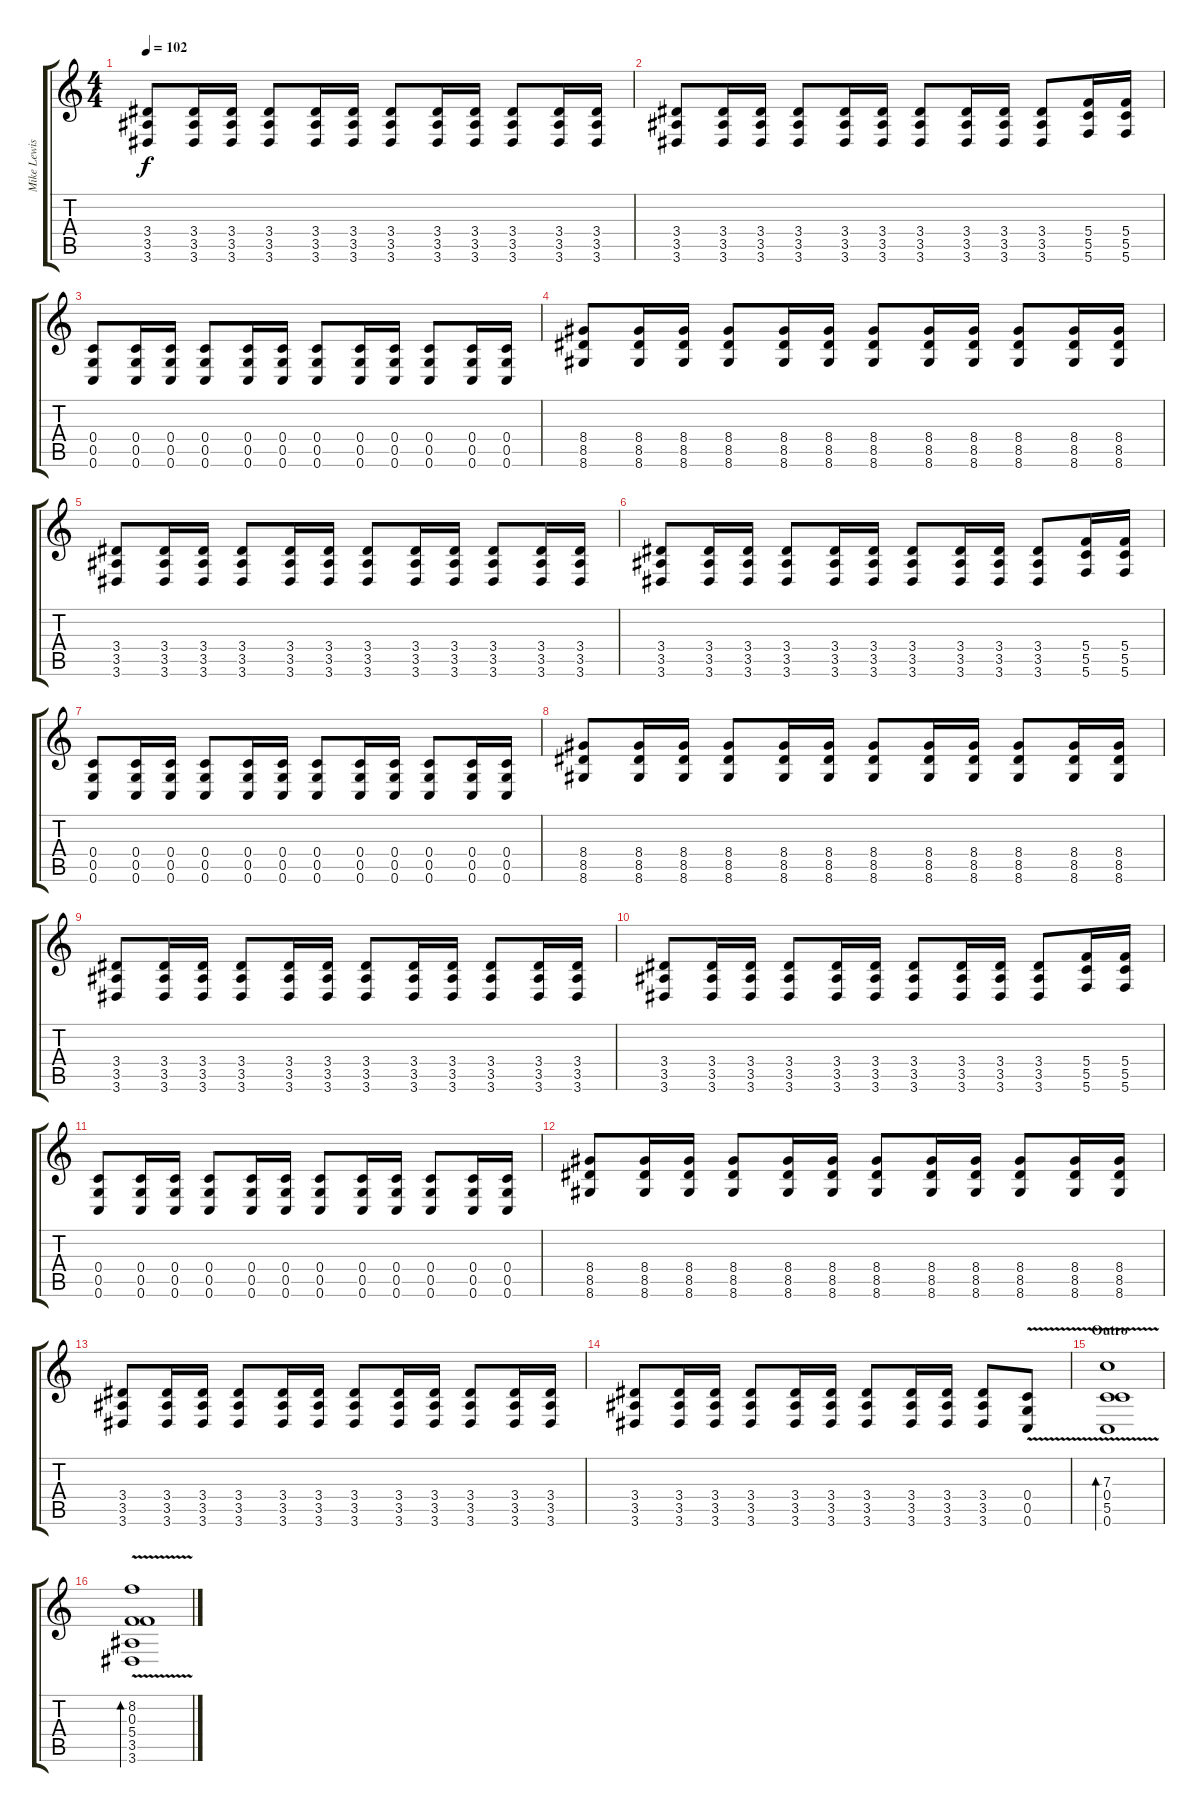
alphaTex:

\track ("Mike Lewis - Rythm Guitar" "Mike Lewis") {instrument distortionguitar}
\staff {score tabs}
\tuning (D4 A3 F3 C3 G2 C2) {hide}
\ts (4 4)
\tempo 102
\clef g2
\ks c
(3.4 3.5 3.6).8{dy f} (3.4 3.5 3.6).16 (3.4 3.5 3.6).16 (3.4 3.5 3.6).8 (3.4 3.5 3.6).16 (3.4 3.5 3.6).16 (3.4 3.5 3.6).8 (3.4 3.5 3.6).16 (3.4 3.5 3.6).16 (3.4 3.5 3.6).8 (3.4 3.5 3.6).16 (3.4 3.5 3.6).16 |
(3.4 3.5 3.6).8 (3.4 3.5 3.6).16 (3.4 3.5 3.6).16 (3.4 3.5 3.6).8 (3.4 3.5 3.6).16 (3.4 3.5 3.6).16 (3.4 3.5 3.6).8 (3.4 3.5 3.6).16 (3.4 3.5 3.6).16 (3.4 3.5 3.6).8 (5.4 5.5 5.6).16 (5.4 5.5 5.6).16 |
(0.4 0.5 0.6).8 (0.4 0.5 0.6).16 (0.4 0.5 0.6).16 (0.4 0.5 0.6).8 (0.4 0.5 0.6).16 (0.4 0.5 0.6).16 (0.4 0.5 0.6).8 (0.4 0.5 0.6).16 (0.4 0.5 0.6).16 (0.4 0.5 0.6).8 (0.4 0.5 0.6).16 (0.4 0.5 0.6).16 |
(8.4 8.5 8.6).8 (8.4 8.5 8.6).16 (8.4 8.5 8.6).16 (8.4 8.5 8.6).8 (8.4 8.5 8.6).16 (8.4 8.5 8.6).16 (8.4 8.5 8.6).8 (8.4 8.5 8.6).16 (8.4 8.5 8.6).16 (8.4 8.5 8.6).8 (8.4 8.5 8.6).16 (8.4 8.5 8.6).16 |
(3.4 3.5 3.6).8 (3.4 3.5 3.6).16 (3.4 3.5 3.6).16 (3.4 3.5 3.6).8 (3.4 3.5 3.6).16 (3.4 3.5 3.6).16 (3.4 3.5 3.6).8 (3.4 3.5 3.6).16 (3.4 3.5 3.6).16 (3.4 3.5 3.6).8 (3.4 3.5 3.6).16 (3.4 3.5 3.6).16 |
(3.4 3.5 3.6).8 (3.4 3.5 3.6).16 (3.4 3.5 3.6).16 (3.4 3.5 3.6).8 (3.4 3.5 3.6).16 (3.4 3.5 3.6).16 (3.4 3.5 3.6).8 (3.4 3.5 3.6).16 (3.4 3.5 3.6).16 (3.4 3.5 3.6).8 (5.4 5.5 5.6).16 (5.4 5.5 5.6).16 |
(0.4 0.5 0.6).8 (0.4 0.5 0.6).16 (0.4 0.5 0.6).16 (0.4 0.5 0.6).8 (0.4 0.5 0.6).16 (0.4 0.5 0.6).16 (0.4 0.5 0.6).8 (0.4 0.5 0.6).16 (0.4 0.5 0.6).16 (0.4 0.5 0.6).8 (0.4 0.5 0.6).16 (0.4 0.5 0.6).16 |
(8.4 8.5 8.6).8 (8.4 8.5 8.6).16 (8.4 8.5 8.6).16 (8.4 8.5 8.6).8 (8.4 8.5 8.6).16 (8.4 8.5 8.6).16 (8.4 8.5 8.6).8 (8.4 8.5 8.6).16 (8.4 8.5 8.6).16 (8.4 8.5 8.6).8 (8.4 8.5 8.6).16 (8.4 8.5 8.6).16 |
(3.4 3.5 3.6).8 (3.4 3.5 3.6).16 (3.4 3.5 3.6).16 (3.4 3.5 3.6).8 (3.4 3.5 3.6).16 (3.4 3.5 3.6).16 (3.4 3.5 3.6).8 (3.4 3.5 3.6).16 (3.4 3.5 3.6).16 (3.4 3.5 3.6).8 (3.4 3.5 3.6).16 (3.4 3.5 3.6).16 |
(3.4 3.5 3.6).8 (3.4 3.5 3.6).16 (3.4 3.5 3.6).16 (3.4 3.5 3.6).8 (3.4 3.5 3.6).16 (3.4 3.5 3.6).16 (3.4 3.5 3.6).8 (3.4 3.5 3.6).16 (3.4 3.5 3.6).16 (3.4 3.5 3.6).8 (5.4 5.5 5.6).16 (5.4 5.5 5.6).16 |
(0.4 0.5 0.6).8 (0.4 0.5 0.6).16 (0.4 0.5 0.6).16 (0.4 0.5 0.6).8 (0.4 0.5 0.6).16 (0.4 0.5 0.6).16 (0.4 0.5 0.6).8 (0.4 0.5 0.6).16 (0.4 0.5 0.6).16 (0.4 0.5 0.6).8 (0.4 0.5 0.6).16 (0.4 0.5 0.6).16 |
(8.4 8.5 8.6).8 (8.4 8.5 8.6).16 (8.4 8.5 8.6).16 (8.4 8.5 8.6).8 (8.4 8.5 8.6).16 (8.4 8.5 8.6).16 (8.4 8.5 8.6).8 (8.4 8.5 8.6).16 (8.4 8.5 8.6).16 (8.4 8.5 8.6).8 (8.4 8.5 8.6).16 (8.4 8.5 8.6).16 |
(3.4 3.5 3.6).8 (3.4 3.5 3.6).16 (3.4 3.5 3.6).16 (3.4 3.5 3.6).8 (3.4 3.5 3.6).16 (3.4 3.5 3.6).16 (3.4 3.5 3.6).8 (3.4 3.5 3.6).16 (3.4 3.5 3.6).16 (3.4 3.5 3.6).8 (3.4 3.5 3.6).16 (3.4 3.5 3.6).16 |
(3.4 3.5 3.6).8 (3.4 3.5 3.6).16 (3.4 3.5 3.6).16 (3.4 3.5 3.6).8 (3.4 3.5 3.6).16 (3.4 3.5 3.6).16 (3.4 3.5 3.6).8 (3.4 3.5 3.6).16 (3.4 3.5 3.6).16 (3.4 3.5 3.6).8 (0.4{v} 0.5{v} 0.6{v}).8 |
\section ("" "Outro")
(7.3{v} 0.4{v} 5.5{v} 0.6{v}).1{bd 240} |
(8.2{v} 0.3{v} 5.4{v} 3.5{v} 3.6{v}).1{bd 240}
